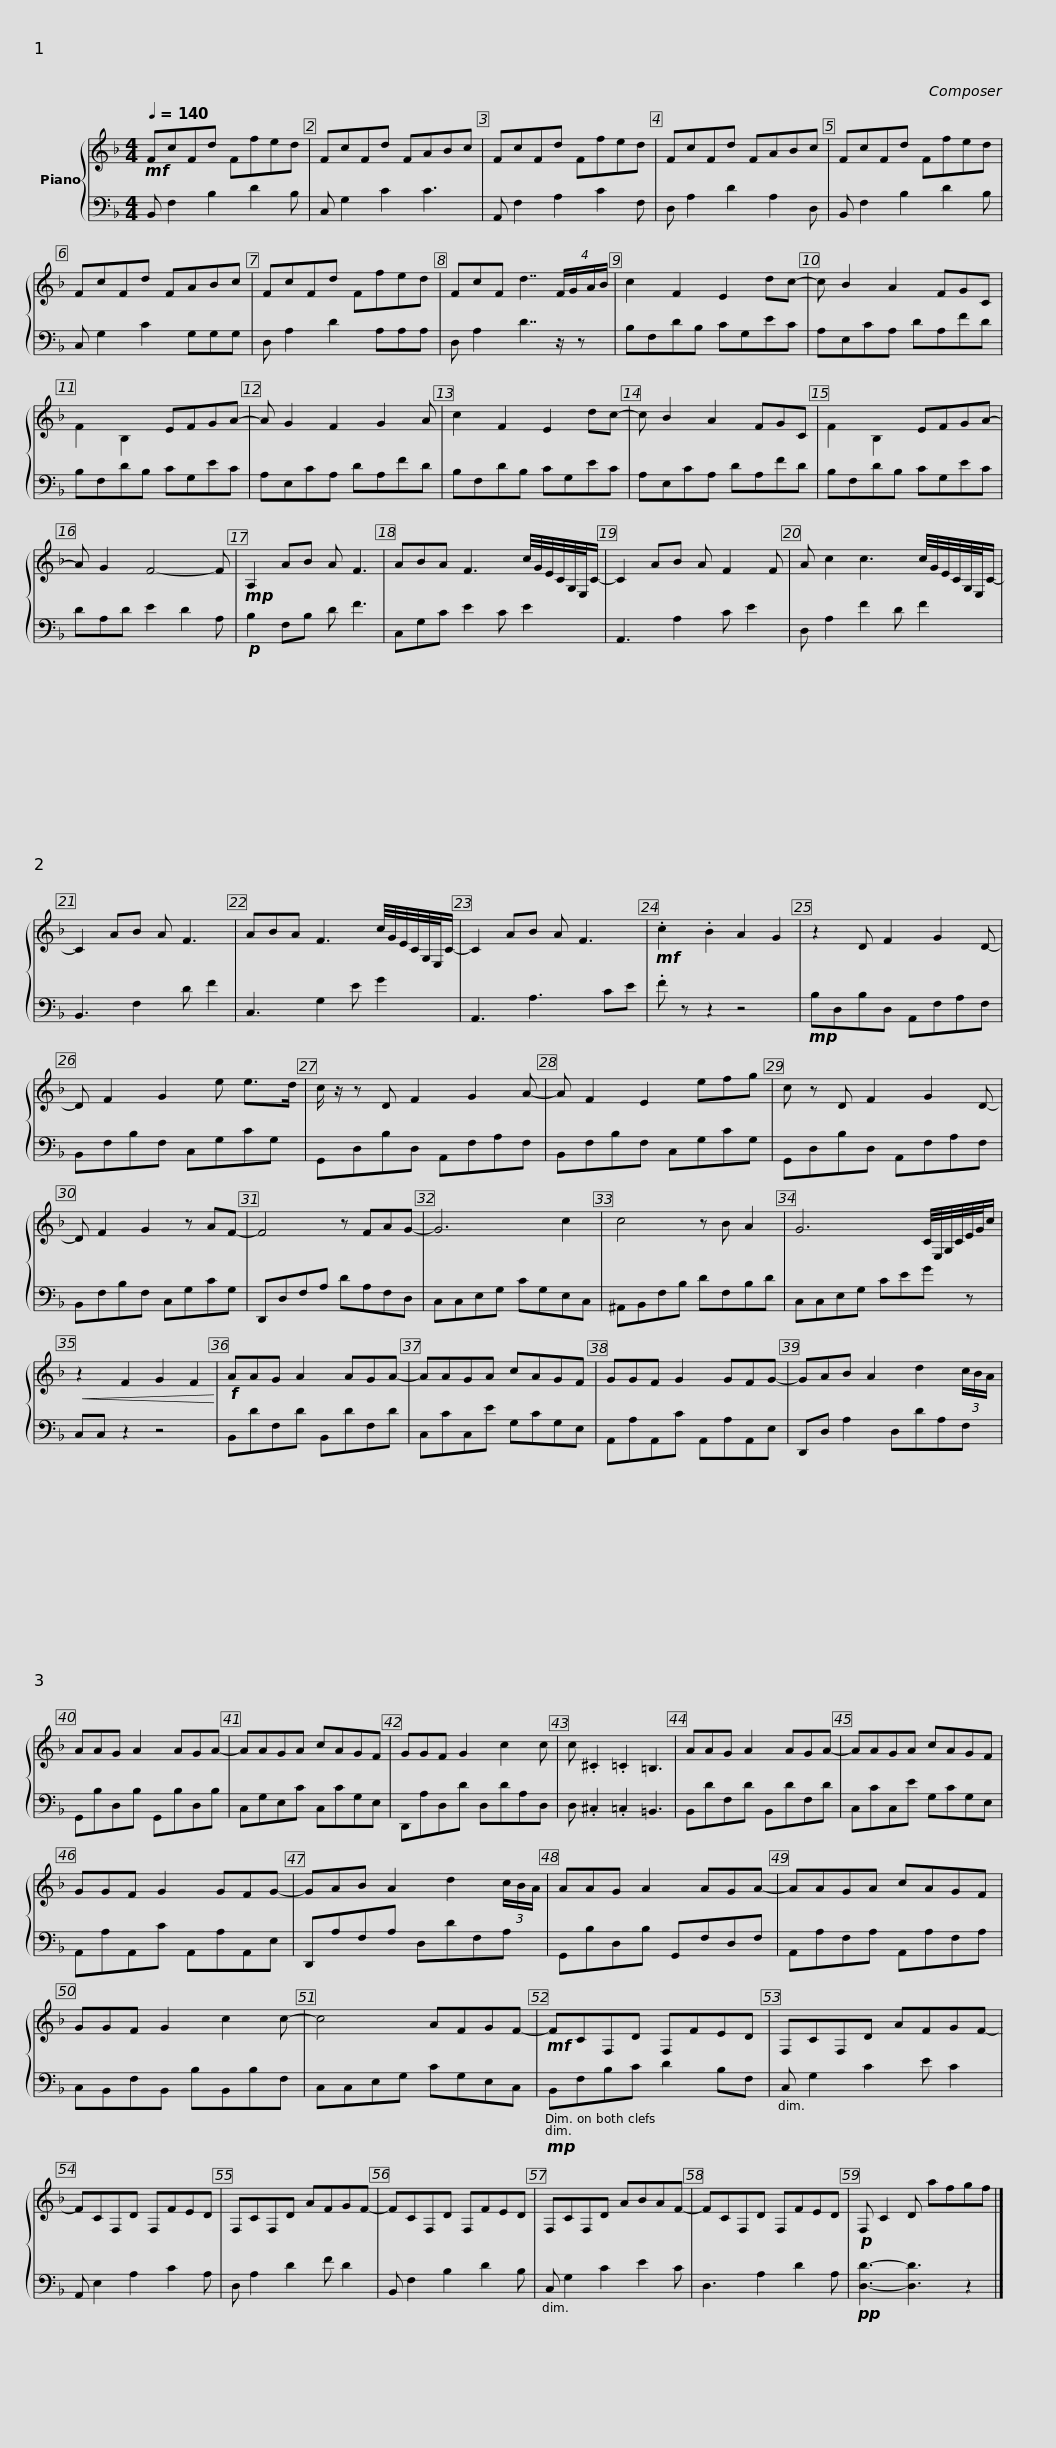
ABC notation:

X:1
%%score { ( 1 3 ) | 2 }
L:1/8
Q:1/4=140
M:4/4
I:linebreak $
K:F
V:1 treble
V:3 treble
V:2 bass
V:1
!mf! FcFd Ffed | FcFd FABc | FcFd Ffed | FcFd FABc |$ FcFd Ffed | %5
 FcFd FABc | FcFd Ffed | FcF d7/2 (4:3:4F/G/A/B/ |$ x8 | x B2 A2 FGC | %10
 x4 EFGA- | A G2 F2 G2 A |$ x8 | x B2 A2 FGC | x4 EFGA- | %15
 A G2 F4- F |$!mp! A,2 AB A F3 | ABA F3 c/4G/4E/4C/4G,/4E,/4C/- | C2 AB A F2 F | A c2 c3 c/4G/4E/4C/4G,/4E,/4C/- |$ %20
 C2 AB A F3 | ABA F3 c/4G/4E/4C/4G,/4E,/4C/- | C2 AB A F3 |!mf! .c2 .B2 A2 G2 |$ z2 D F2 G2 D- | %25
 D F2 G2 e e>d | c/ z/ z D F2 G2 A- | A F2 E2 efg |$ c z D F2 G2 D- | D F2 G2 z AF- | %30
 F4 z FAG- | G6 c2 | c4 z B A2 |$ G6 C/4E,/4G,/4C/4E/4G/4c/ |!<(! z2 F2 G2 F2!<)! | %35
!f! AAG A2 AGA- | AAGA cAGF | GGF G2 GFG- |$ GAB A2 d2 (3c/B/A/ | AAG A2 AGA- | %40
 AAGA cAGF | GGF G2 c2 c | c .^C2 .=C2 =B,3 |$ AAG A2 AGA- | AAGA cAGF | %45
 GGF G2 GFG- | GAB A2 d2 (3c/B/A/ | AAG A2 AGA- |$ AAGA cAGF | GGF G2 c2 c- | %50
 c4 AFGF- |!mf! FCF,D F,FED | F,CF,D AFGF- |$ FCF,D F,FED | F,CF,D AFGF- | %55
 FCF,D F,FED | F,CF,D ABAF- |$ FCF,D F,FED |!p! F, C2 D afgf |] %59
V:2
 B,, F,2 B,2 D2 B, | C, G,2 C2 C3 | A,, F,2 A,2 C2 F, | D, A,2 D2 A,2 D, |$ B,, F,2 B,2 D2 B, | %5
 C, G,2 C2 G,G,G, | D, A,2 D2 A,A,A, | D, A,2 D7/2 z/ z |$ B,F,DB, CG,EC | A,E,CA, DA,FD | %10
 B,F,DB, CG,EC | A,E,CA, DA,FD |$ B,F,DB, CG,EC | A,E,CA, DA,FD | B,F,DB, CG,EC | %15
 DA,D E2 D2 A, |$!p! B,2 F,B, D F3 | C,G,C E2 C E2 | A,,3 A,2 C E2 | D, A,2 F2 D F2 |$ %20
 B,,3 F,2 D F2 | C,3 G,2 E G2 | A,,3 A,3 CE | .F z z2 z4 |$!mp! B,D,B,D, A,,F,A,F, | %25
 B,,F,B,F, C,G,CG, | G,,D,B,D, A,,F,A,F, | B,,F,B,F, C,G,CG, |$ G,,D,B,D, A,,F,A,F, | B,,F,B,F, C,G,CG, | %30
 D,,D,F,A, DA,F,D, | C,C,E,G, CG,E,C, | ^A,,B,,F,B, DF,B,D |$ C,C,E,G, CEG z | C,C, z2 z4 | %35
 B,,DF,D B,,DF,D | C,CC,E G,CG,E, | A,,A,A,,C A,,A,A,,E, |$ D,,D, A,2 D,DA,F, | G,,B,D,B, G,,B,D,B, | %40
 C,G,E,C C,CG,E, | D,,A,D,D D,DA,D, | D, .^C,2 .=C,2 =B,,3 |$ B,,DF,D B,,DF,D | C,CC,E G,CG,E, | %45
 A,,A,A,,C A,,A,A,,E, | D,,A,F,A, D,DF,A, | G,,B,D,B, G,,F,D,F, |$ A,,A,F,A, A,,A,F,A, | C,B,,F,B,, B,B,,B,F, | %50
 C,C,E,G, CG,E,C, |!mp! B,,F,B,C D2 B,F, | C, G,2 C2 E C2 |$ A,, E,2 A,2 C2 A, | D, A,2 D2 F D2 | %55
 B,, F,2 B,2 D2 B, | C, G,2 C2 E2 C |$ D,3 A,2 D2 A, |!pp! [D,D]3- [D,D]3 z2 |] %59
V:3
 x8 | x8 | x8 | x8 |$ x8 | %5
 x8 | x8 | x8 |$ c2 F2 E2 dc- | c x7 | %10
 F2 B,2 x4 | x8 |$ c2 F2 E2 dc- | c x7 | F2 B,2 x4 | %15
 x8 |$ x8 | x8 | x8 | x8 |$ %20
 x8 | x8 | x8 | x8 |$ x8 | %25
 x8 | x8 | x8 |$ x8 | x8 | %30
 x8 | x8 | x8 |$ x8 | x8 | %35
 x8 | x8 | x8 |$ x8 | x8 | %40
 x8 | x8 | x8 |$ x8 | x8 | %45
 x8 | x8 | x8 |$ x8 | x8 | %50
 x8 | x8 | x8 |$ x8 | x8 | %55
 x8 | x8 |$ x8 | x8 |] %59
